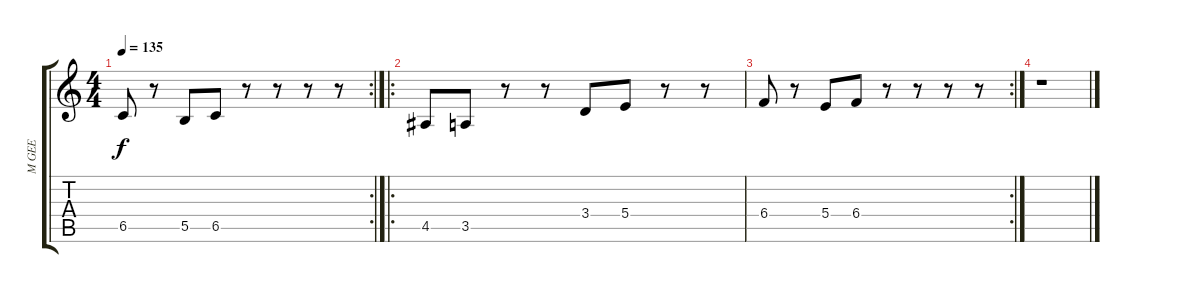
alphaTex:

\track ("M GEE" "M GEE") {instrument distortionguitar}
\staff {score tabs}
\tuning (Db4 Ab3 E3 B2 Gb2 B1) {hide}
\rc 2
\ts (4 4)
\tempo 135
\clef g2
\ks c
6.5.8{dy f} r.8 5.5.8 6.5.8 r.8 r.8 r.8 r.8 |
\ro
4.5.8 3.5.8 r.8 r.8 3.4.8 5.4.8 r.8 r.8 |
\rc 2
6.4.8 r.8 5.4.8 6.4.8 r.8 r.8 r.8 r.8 |
r.1
